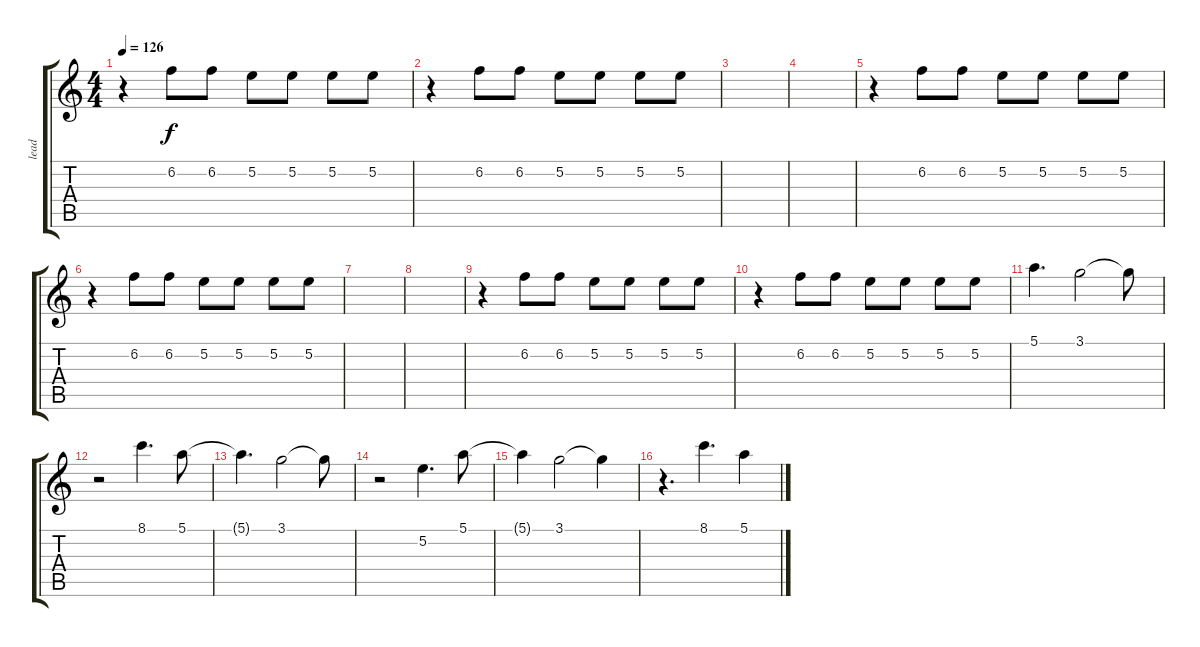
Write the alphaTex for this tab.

\track ("lead" "lead") {instrument acousticguitarsteel}
\staff {score tabs}
\tuning (E4 B3 G3 D3 A2 E2) {hide}
\ts (4 4)
\tempo 126
\clef g2
\ks c
r.4{dy f} 6.2.8 6.2.8 5.2.8 5.2.8 5.2.8 5.2.8 |
r.4 6.2.8 6.2.8 5.2.8 5.2.8 5.2.8 5.2.8 |
|
|
r.4 6.2.8 6.2.8 5.2.8 5.2.8 5.2.8 5.2.8 |
r.4 6.2.8 6.2.8 5.2.8 5.2.8 5.2.8 5.2.8 |
|
|
r.4 6.2.8 6.2.8 5.2.8 5.2.8 5.2.8 5.2.8 |
r.4 6.2.8 6.2.8 5.2.8 5.2.8 5.2.8 5.2.8 |
5.1.4{d} 3.1.2 3.1{t}.8 |
r.2 8.1.4{d} 5.1.8 |
5.1{t}.4{d} 3.1.2 3.1{t}.8 |
r.2 5.2.4{d} 5.1.8 |
5.1{t}.4 3.1.2 3.1{t}.4 |
r.4{d} 8.1.4{d} 5.1.4
